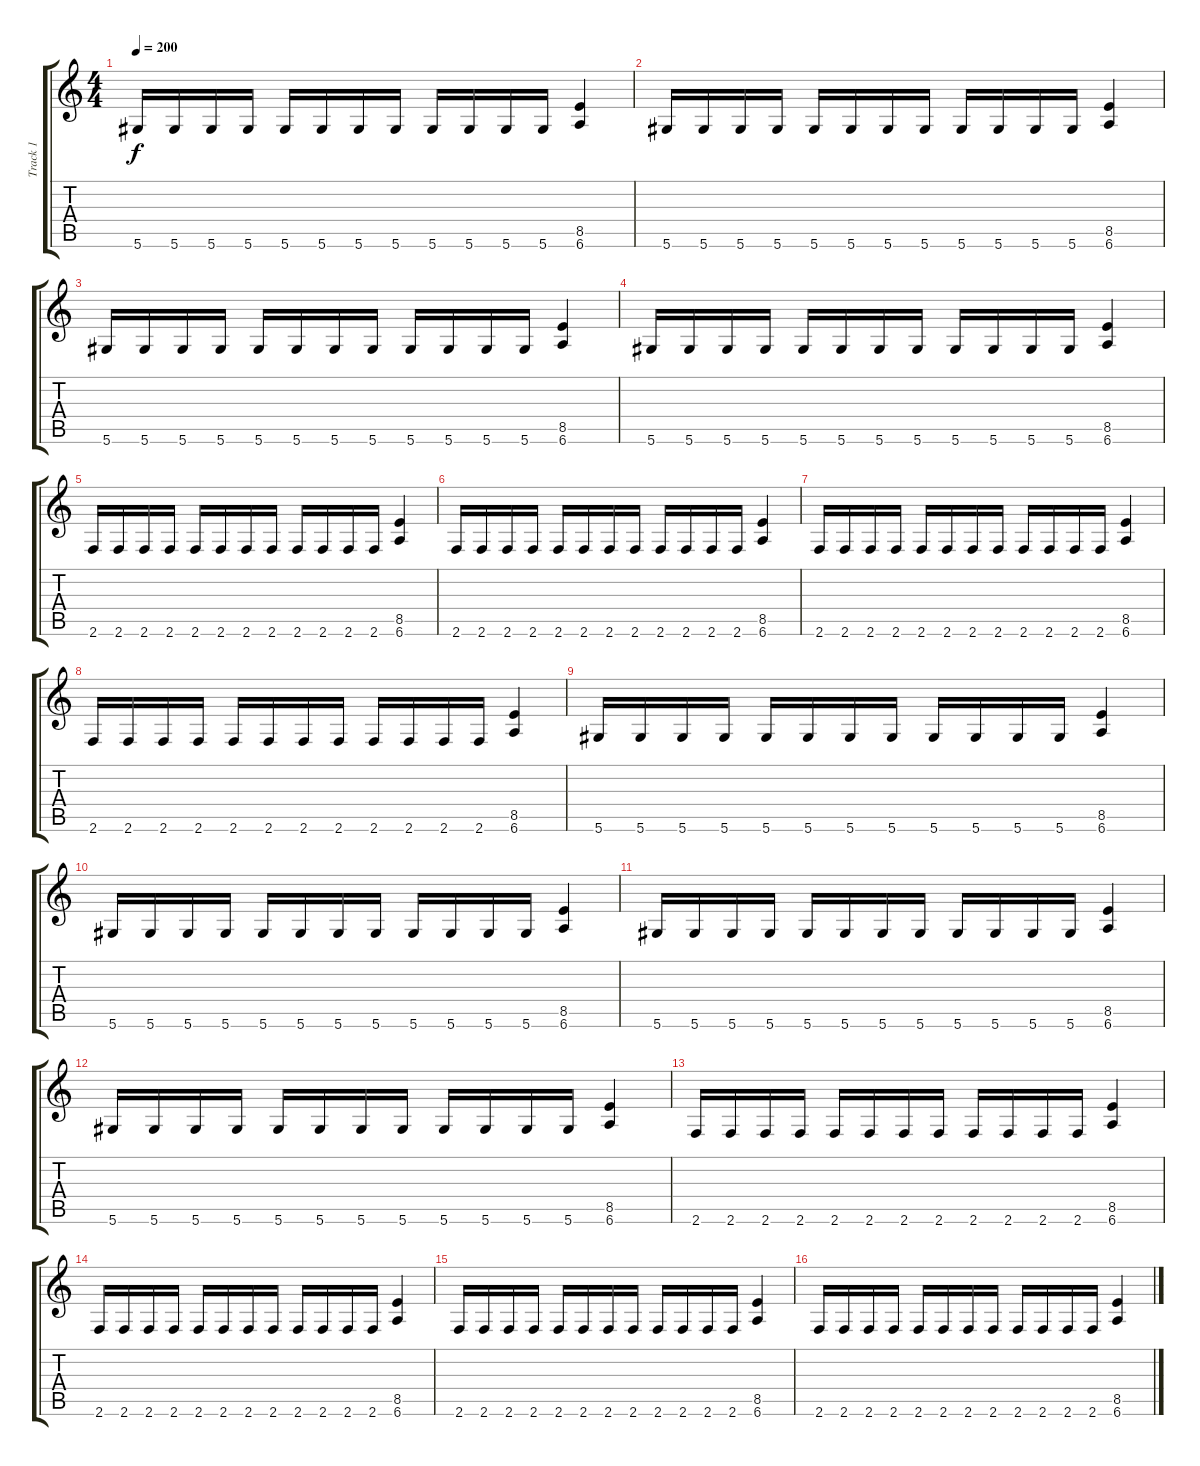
\track ("Track 1" "Track 1") {instrument distortionguitar}
\staff {score tabs}
\tuning (Eb4 Bb3 Gb3 Db3 Ab2 Eb2) {hide}
\ts (4 4)
\tempo 200
\clef g2
\ks c
5.6.16{dy f} 5.6.16 5.6.16 5.6.16 5.6.16 5.6.16 5.6.16 5.6.16 5.6.16 5.6.16 5.6.16 5.6.16 (8.5 6.6).4 |
5.6.16 5.6.16 5.6.16 5.6.16 5.6.16 5.6.16 5.6.16 5.6.16 5.6.16 5.6.16 5.6.16 5.6.16 (8.5 6.6).4 |
5.6.16 5.6.16 5.6.16 5.6.16 5.6.16 5.6.16 5.6.16 5.6.16 5.6.16 5.6.16 5.6.16 5.6.16 (8.5 6.6).4 |
5.6.16 5.6.16 5.6.16 5.6.16 5.6.16 5.6.16 5.6.16 5.6.16 5.6.16 5.6.16 5.6.16 5.6.16 (8.5 6.6).4 |
2.6.16 2.6.16 2.6.16 2.6.16 2.6.16 2.6.16 2.6.16 2.6.16 2.6.16 2.6.16 2.6.16 2.6.16 (8.5 6.6).4 |
2.6.16 2.6.16 2.6.16 2.6.16 2.6.16 2.6.16 2.6.16 2.6.16 2.6.16 2.6.16 2.6.16 2.6.16 (8.5 6.6).4 |
2.6.16 2.6.16 2.6.16 2.6.16 2.6.16 2.6.16 2.6.16 2.6.16 2.6.16 2.6.16 2.6.16 2.6.16 (8.5 6.6).4 |
2.6.16 2.6.16 2.6.16 2.6.16 2.6.16 2.6.16 2.6.16 2.6.16 2.6.16 2.6.16 2.6.16 2.6.16 (8.5 6.6).4 |
5.6.16 5.6.16 5.6.16 5.6.16 5.6.16 5.6.16 5.6.16 5.6.16 5.6.16 5.6.16 5.6.16 5.6.16 (8.5 6.6).4 |
5.6.16 5.6.16 5.6.16 5.6.16 5.6.16 5.6.16 5.6.16 5.6.16 5.6.16 5.6.16 5.6.16 5.6.16 (8.5 6.6).4 |
5.6.16 5.6.16 5.6.16 5.6.16 5.6.16 5.6.16 5.6.16 5.6.16 5.6.16 5.6.16 5.6.16 5.6.16 (8.5 6.6).4 |
5.6.16 5.6.16 5.6.16 5.6.16 5.6.16 5.6.16 5.6.16 5.6.16 5.6.16 5.6.16 5.6.16 5.6.16 (8.5 6.6).4 |
2.6.16 2.6.16 2.6.16 2.6.16 2.6.16 2.6.16 2.6.16 2.6.16 2.6.16 2.6.16 2.6.16 2.6.16 (8.5 6.6).4 |
2.6.16 2.6.16 2.6.16 2.6.16 2.6.16 2.6.16 2.6.16 2.6.16 2.6.16 2.6.16 2.6.16 2.6.16 (8.5 6.6).4 |
2.6.16 2.6.16 2.6.16 2.6.16 2.6.16 2.6.16 2.6.16 2.6.16 2.6.16 2.6.16 2.6.16 2.6.16 (8.5 6.6).4 |
2.6.16 2.6.16 2.6.16 2.6.16 2.6.16 2.6.16 2.6.16 2.6.16 2.6.16 2.6.16 2.6.16 2.6.16 (8.5 6.6).4
